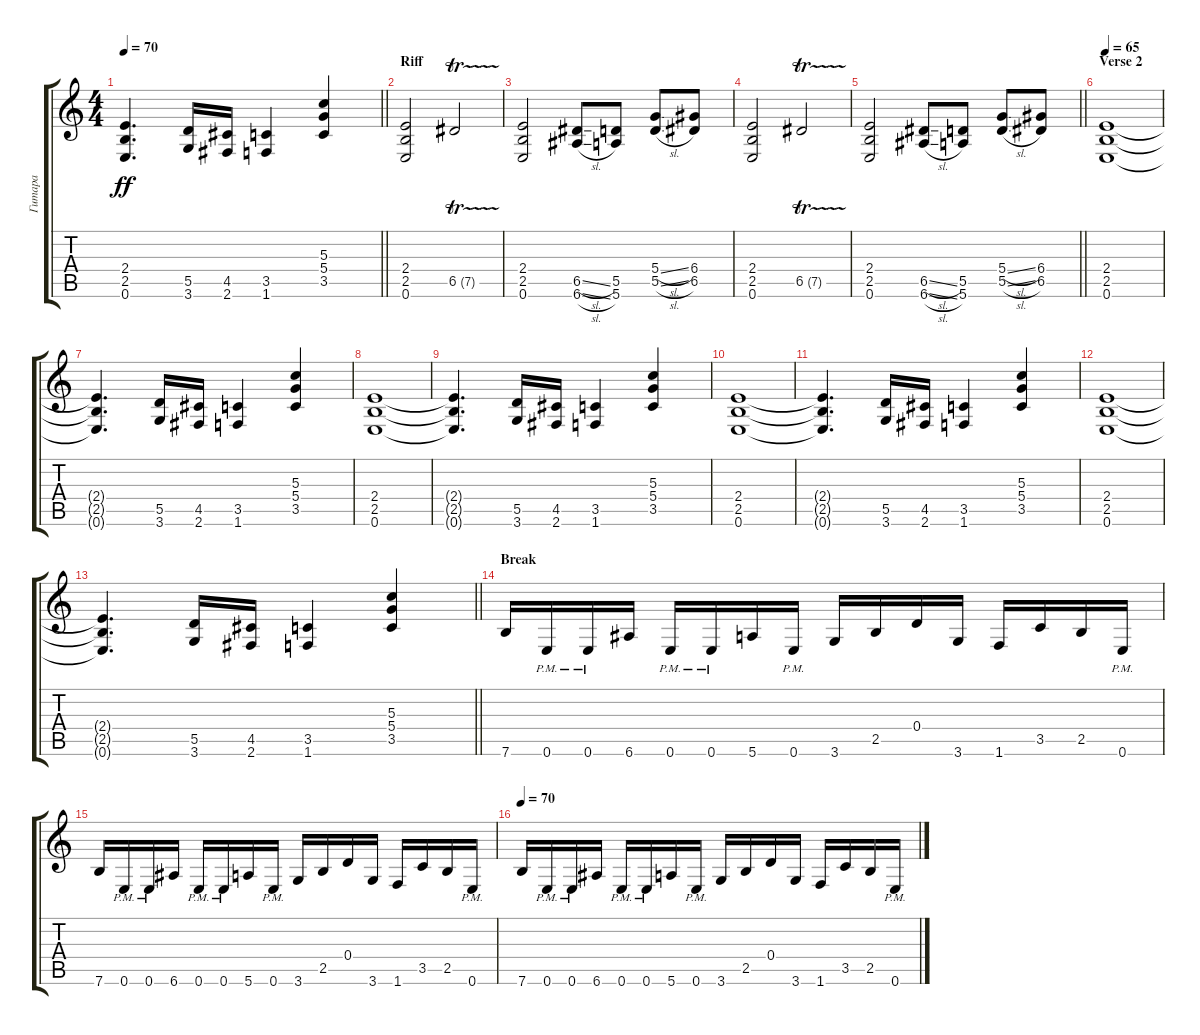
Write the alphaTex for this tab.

\track ("Гитара" "Гитара") {mute instrument distortionguitar}
\staff {score tabs}
\tuning (E4 B3 G3 D3 A2 E2) {hide}
\ts (4 4)
\tempo 70
\clef g2
\barLineRight lightlight
\ks aminor
(2.4{t} 2.5{t} 0.6{t}).4{d dy ff} (5.5 3.6).16 (4.5 2.6).16 (3.5 1.6).4 (5.3 5.4 3.5).4 |
\section ("" "Riff")
(2.4 2.5 0.6).2 6.5{tr (7 64)}.2 |
(2.4 2.5 0.6).2 (6.5{sl} 6.6{sl}).8 (5.5 5.6).8 (5.4{sl} 5.5{sl}).8 (6.4 6.5).8 |
(2.4 2.5 0.6).2 6.5{tr (7 64)}.2 |
\barLineRight lightlight
(2.4 2.5 0.6).2 (6.5{sl} 6.6{sl}).8 (5.5 5.6).8 (5.4{sl} 5.5{sl}).8 (6.4 6.5).8 |
\section ("" "Verse 2")
\tempo 65
(2.4 2.5 0.6).1 |
(2.4{t} 2.5{t} 0.6{t}).4{d} (5.5 3.6).16 (4.5 2.6).16 (3.5 1.6).4 (5.3 5.4 3.5).4 |
(2.4 2.5 0.6).1 |
(2.4{t} 2.5{t} 0.6{t}).4{d} (5.5 3.6).16 (4.5 2.6).16 (3.5 1.6).4 (5.3 5.4 3.5).4 |
(2.4 2.5 0.6).1 |
(2.4{t} 2.5{t} 0.6{t}).4{d} (5.5 3.6).16 (4.5 2.6).16 (3.5 1.6).4 (5.3 5.4 3.5).4 |
(2.4 2.5 0.6).1 |
\barLineRight lightlight
(2.4{t} 2.5{t} 0.6{t}).4{d} (5.5 3.6).16 (4.5 2.6).16 (3.5 1.6).4 (5.3 5.4 3.5).4 |
\section ("" "Break")
7.6.16 0.6{pm}.16 0.6{pm}.16 6.6.16 0.6{pm}.16 0.6{pm}.16 5.6.16 0.6{pm}.16 3.6.16 2.5.16 0.4.16 3.6.16 1.6.16 3.5.16 2.5.16 0.6{pm}.16 |
7.6.16 0.6{pm}.16 0.6{pm}.16 6.6.16 0.6{pm}.16 0.6{pm}.16 5.6.16 0.6{pm}.16 3.6.16 2.5.16 0.4.16 3.6.16 1.6.16 3.5.16 2.5.16 0.6{pm}.16 |
\tempo 70
7.6.16 0.6{pm}.16 0.6{pm}.16 6.6.16 0.6{pm}.16 0.6{pm}.16 5.6.16 0.6{pm}.16 3.6.16 2.5.16 0.4.16 3.6.16 1.6.16 3.5.16 2.5.16 0.6{pm}.16
